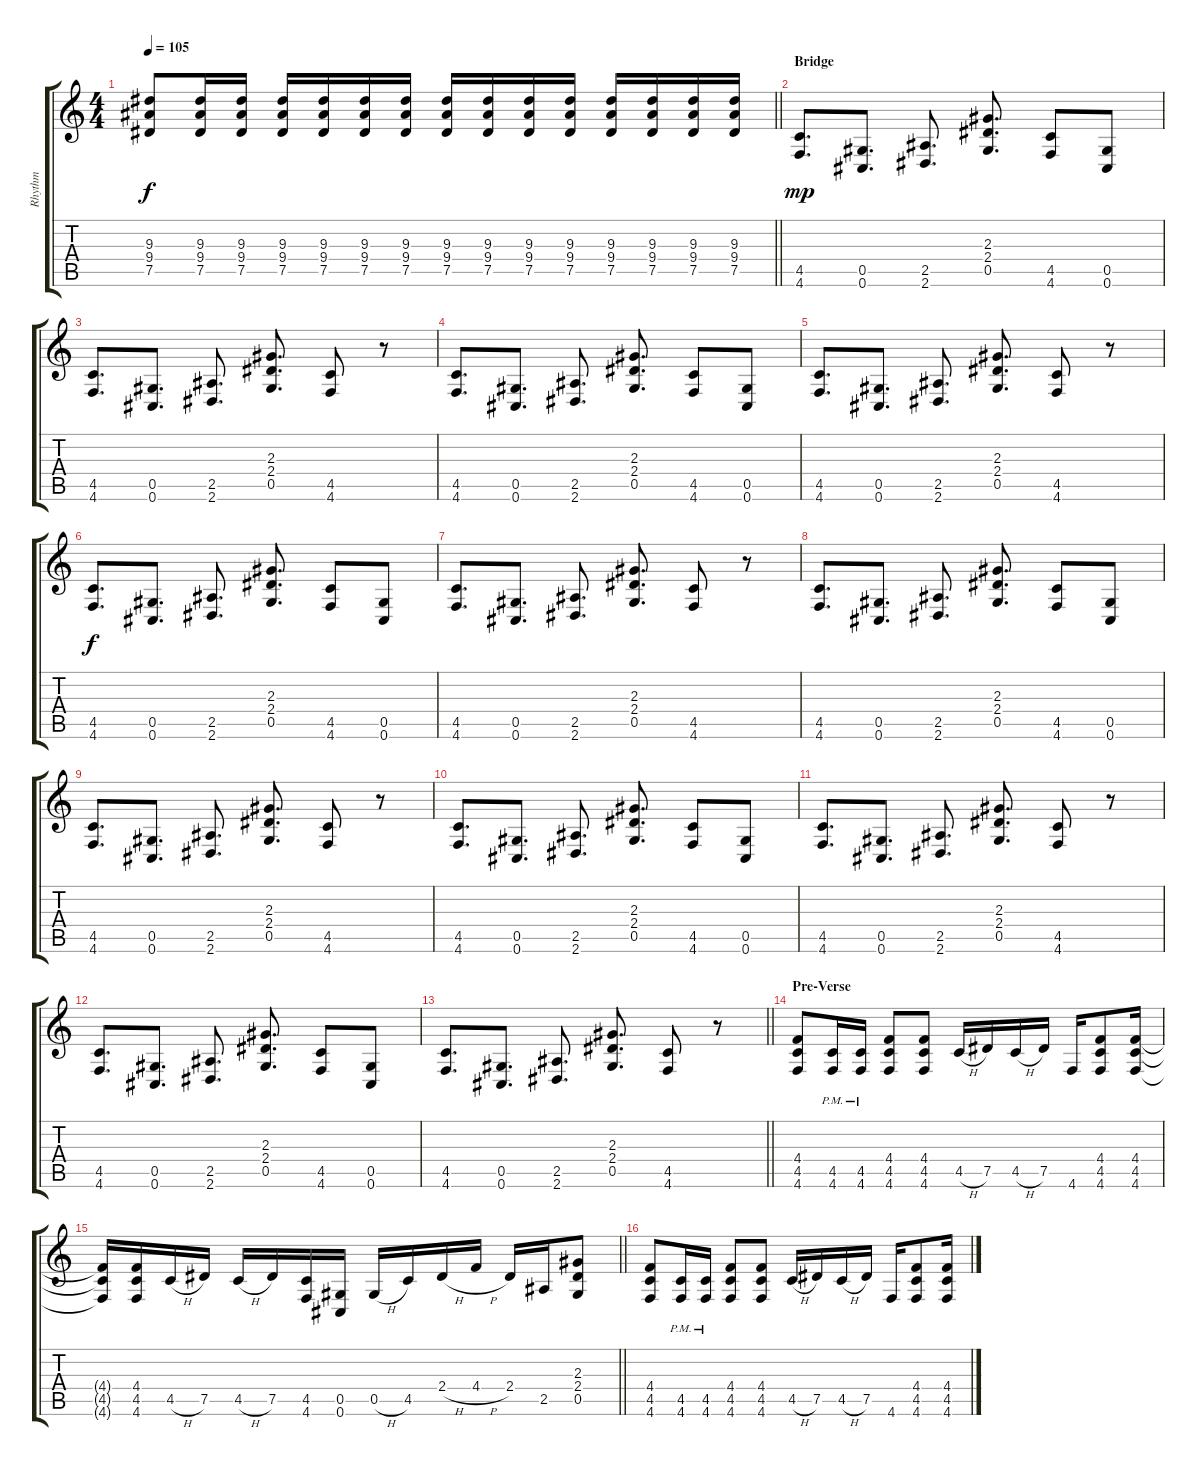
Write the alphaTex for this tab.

\track ("Rhythm" "Rhythm") {instrument distortionguitar}
\staff {score tabs}
\tuning (Eb4 Bb3 Gb3 Db3 Ab2 Db2) {hide}
\ts (4 4)
\tempo 105
\clef g2
\barLineRight lightlight
\ks c
(9.3 9.4 7.5).8{dy f} (9.3 9.4 7.5).16 (9.3 9.4 7.5).16 (9.3 9.4 7.5).16 (9.3 9.4 7.5).16 (9.3 9.4 7.5).16 (9.3 9.4 7.5).16 (9.3 9.4 7.5).16 (9.3 9.4 7.5).16 (9.3 9.4 7.5).16 (9.3 9.4 7.5).16 (9.3 9.4 7.5).16 (9.3 9.4 7.5).16 (9.3 9.4 7.5).16 (9.3 9.4 7.5).16 |
\section ("" "Bridge")
(4.5 4.6).8{d dy mp} (0.5 0.6).8{d} (2.5 2.6).8{d} (2.3 2.4 0.5).8{d} (4.5 4.6).8 (0.5 0.6).8 |
(4.5 4.6).8{d} (0.5 0.6).8{d} (2.5 2.6).8{d} (2.3 2.4 0.5).8{d} (4.5 4.6).8 r.8 |
(4.5 4.6).8{d} (0.5 0.6).8{d} (2.5 2.6).8{d} (2.3 2.4 0.5).8{d} (4.5 4.6).8 (0.5 0.6).8 |
(4.5 4.6).8{d} (0.5 0.6).8{d} (2.5 2.6).8{d} (2.3 2.4 0.5).8{d} (4.5 4.6).8 r.8 |
(4.5 4.6).8{d dy f} (0.5 0.6).8{d} (2.5 2.6).8{d} (2.3 2.4 0.5).8{d} (4.5 4.6).8 (0.5 0.6).8 |
(4.5 4.6).8{d} (0.5 0.6).8{d} (2.5 2.6).8{d} (2.3 2.4 0.5).8{d} (4.5 4.6).8 r.8 |
(4.5 4.6).8{d} (0.5 0.6).8{d} (2.5 2.6).8{d} (2.3 2.4 0.5).8{d} (4.5 4.6).8 (0.5 0.6).8 |
(4.5 4.6).8{d} (0.5 0.6).8{d} (2.5 2.6).8{d} (2.3 2.4 0.5).8{d} (4.5 4.6).8 r.8 |
(4.5 4.6).8{d} (0.5 0.6).8{d} (2.5 2.6).8{d} (2.3 2.4 0.5).8{d} (4.5 4.6).8 (0.5 0.6).8 |
(4.5 4.6).8{d} (0.5 0.6).8{d} (2.5 2.6).8{d} (2.3 2.4 0.5).8{d} (4.5 4.6).8 r.8 |
(4.5 4.6).8{d} (0.5 0.6).8{d} (2.5 2.6).8{d} (2.3 2.4 0.5).8{d} (4.5 4.6).8 (0.5 0.6).8 |
\barLineRight lightlight
(4.5 4.6).8{d} (0.5 0.6).8{d} (2.5 2.6).8{d} (2.3 2.4 0.5).8{d} (4.5 4.6).8 r.8 |
\section ("" "Pre-Verse")
(4.4 4.5 4.6).8 (4.5{pm} 4.6{pm}).16 (4.5{pm} 4.6{pm}).16 (4.4 4.5 4.6).8 (4.4 4.5 4.6).8 4.5{h}.16 7.5.16 4.5{h}.16 7.5.16 4.6.16 (4.4 4.5 4.6).8 (4.4 4.5 4.6).16 |
\barLineRight lightlight
(4.4{t} 4.5{t} 4.6{t}).16 (4.4 4.5 4.6).16 4.5{h}.16 7.5.16 4.5{h}.16 7.5.16 (4.5 4.6).16 (0.5 0.6).16 0.5{h}.16 4.5.16 2.4{h}.16 4.4{h}.16 2.4.16 2.5.16 (2.3 2.4 0.5).8 |
(4.4 4.5 4.6).8 (4.5{pm} 4.6{pm}).16 (4.5{pm} 4.6{pm}).16 (4.4 4.5 4.6).8 (4.4 4.5 4.6).8 4.5{h}.16 7.5.16 4.5{h}.16 7.5.16 4.6.16 (4.4 4.5 4.6).8 (4.4 4.5 4.6).16
